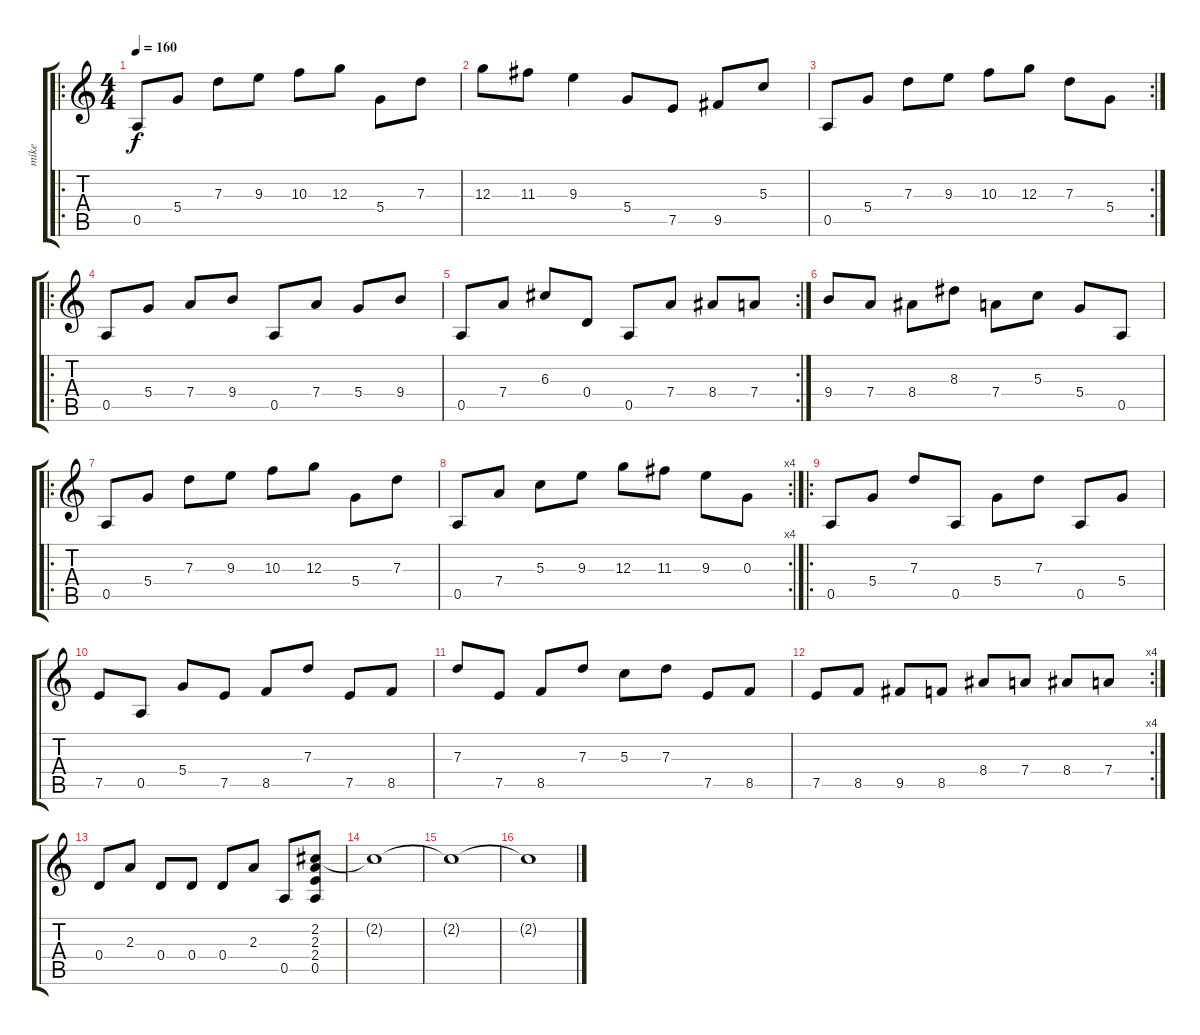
\track ("mike" "mike") {instrument acousticguitarsteel}
\staff {score tabs}
\tuning (E4 B3 G3 D3 A2 E2) {hide}
\ro
\ts (4 4)
\tempo 160
\clef g2
\ks c
0.5.8{dy f instrument acousticguitarsteel} 5.4.8 7.3.8 9.3.8 10.3.8 12.3.8 5.4.8 7.3.8 |
12.3.8 11.3.8 9.3.4 5.4.8 7.5.8 9.5.8 5.3.8 |
\rc 2
0.5.8 5.4.8 7.3.8 9.3.8 10.3.8 12.3.8 7.3.8 5.4.8 |
\ro
0.5.8 5.4.8 7.4.8 9.4.8 0.5.8 7.4.8 5.4.8 9.4.8 |
\rc 2
0.5.8 7.4.8 6.3.8 0.4.8 0.5.8 7.4.8 8.4.8 7.4.8 |
9.4.8 7.4.8 8.4.8 8.3.8 7.4.8 5.3.8 5.4.8 0.5.8 |
\ro
0.5.8 5.4.8 7.3.8 9.3.8 10.3.8 12.3.8 5.4.8 7.3.8 |
\rc 4
0.5.8 7.4.8 5.3.8 9.3.8 12.3.8 11.3.8 9.3.8 0.3.8 |
\ro
0.5.8 5.4.8 7.3.8 0.5.8 5.4.8 7.3.8 0.5.8 5.4.8 |
7.5.8 0.5.8 5.4.8 7.5.8 8.5.8 7.3.8 7.5.8 8.5.8 |
7.3.8 7.5.8 8.5.8 7.3.8 5.3.8 7.3.8 7.5.8 8.5.8 |
\rc 4
7.5.8 8.5.8 9.5.8 8.5.8 8.4.8 7.4.8 8.4.8 7.4.8 |
0.4.8 2.3.8 0.4.8 0.4.8 0.4.8 2.3.8 0.5.8 (2.2 2.3 2.4 0.5).8 |
2.2{t}.1 |
2.2{t}.1 |
2.2{t}.1
